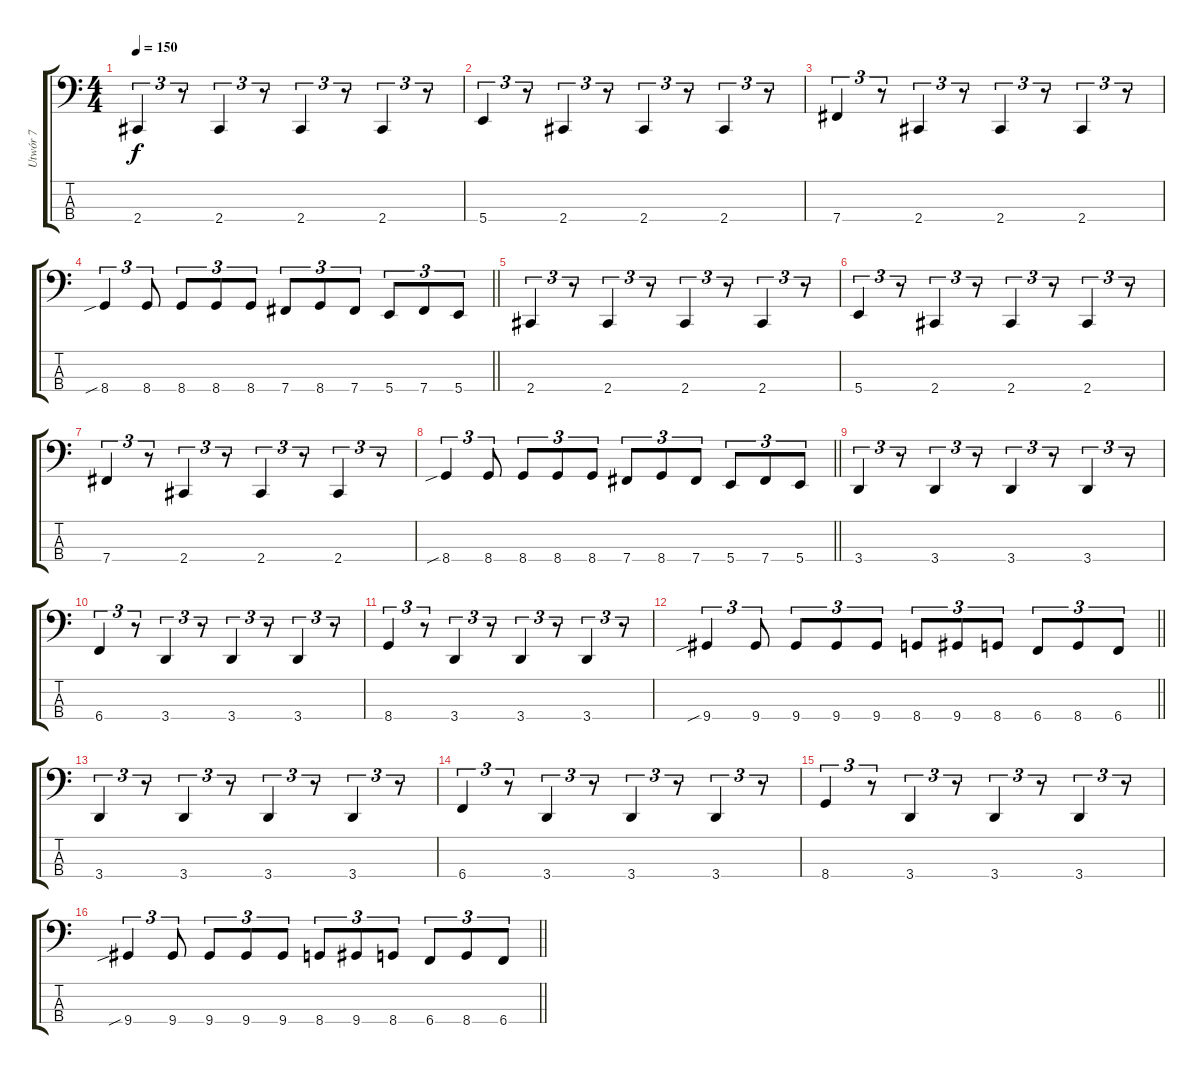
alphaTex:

\track ("Utwór 7" "Utwór 7") {instrument electricbassfinger}
\staff {score tabs}
\tuning (E2 B1 Gb1 B0) {hide}
\ts (4 4)
\tempo 150
\clef f4
\ks c
2.4.4{tu (3 2) dy f} r.8{tu (3 2)} 2.4.4{tu (3 2)} r.8{tu (3 2)} 2.4.4{tu (3 2)} r.8{tu (3 2)} 2.4.4{tu (3 2)} r.8{tu (3 2)} |
5.4.4{tu (3 2)} r.8{tu (3 2)} 2.4.4{tu (3 2)} r.8{tu (3 2)} 2.4.4{tu (3 2)} r.8{tu (3 2)} 2.4.4{tu (3 2)} r.8{tu (3 2)} |
7.4.4{tu (3 2)} r.8{tu (3 2)} 2.4.4{tu (3 2)} r.8{tu (3 2)} 2.4.4{tu (3 2)} r.8{tu (3 2)} 2.4.4{tu (3 2)} r.8{tu (3 2)} |
\barLineRight lightlight
8.4{sib}.4{tu (3 2)} 8.4.8{tu (3 2)} 8.4.8{tu (3 2)} 8.4.8{tu (3 2)} 8.4.8{tu (3 2)} 7.4.8{tu (3 2)} 8.4.8{tu (3 2)} 7.4.8{tu (3 2)} 5.4.8{tu (3 2)} 7.4.8{tu (3 2)} 5.4.8{tu (3 2)} |
2.4.4{tu (3 2)} r.8{tu (3 2)} 2.4.4{tu (3 2)} r.8{tu (3 2)} 2.4.4{tu (3 2)} r.8{tu (3 2)} 2.4.4{tu (3 2)} r.8{tu (3 2)} |
5.4.4{tu (3 2)} r.8{tu (3 2)} 2.4.4{tu (3 2)} r.8{tu (3 2)} 2.4.4{tu (3 2)} r.8{tu (3 2)} 2.4.4{tu (3 2)} r.8{tu (3 2)} |
7.4.4{tu (3 2)} r.8{tu (3 2)} 2.4.4{tu (3 2)} r.8{tu (3 2)} 2.4.4{tu (3 2)} r.8{tu (3 2)} 2.4.4{tu (3 2)} r.8{tu (3 2)} |
\barLineRight lightlight
8.4{sib}.4{tu (3 2)} 8.4.8{tu (3 2)} 8.4.8{tu (3 2)} 8.4.8{tu (3 2)} 8.4.8{tu (3 2)} 7.4.8{tu (3 2)} 8.4.8{tu (3 2)} 7.4.8{tu (3 2)} 5.4.8{tu (3 2)} 7.4.8{tu (3 2)} 5.4.8{tu (3 2)} |
3.4.4{tu (3 2)} r.8{tu (3 2)} 3.4.4{tu (3 2)} r.8{tu (3 2)} 3.4.4{tu (3 2)} r.8{tu (3 2)} 3.4.4{tu (3 2)} r.8{tu (3 2)} |
6.4.4{tu (3 2)} r.8{tu (3 2)} 3.4.4{tu (3 2)} r.8{tu (3 2)} 3.4.4{tu (3 2)} r.8{tu (3 2)} 3.4.4{tu (3 2)} r.8{tu (3 2)} |
8.4.4{tu (3 2)} r.8{tu (3 2)} 3.4.4{tu (3 2)} r.8{tu (3 2)} 3.4.4{tu (3 2)} r.8{tu (3 2)} 3.4.4{tu (3 2)} r.8{tu (3 2)} |
\barLineRight lightlight
9.4{sib}.4{tu (3 2)} 9.4.8{tu (3 2)} 9.4.8{tu (3 2)} 9.4.8{tu (3 2)} 9.4.8{tu (3 2)} 8.4.8{tu (3 2)} 9.4.8{tu (3 2)} 8.4.8{tu (3 2)} 6.4.8{tu (3 2)} 8.4.8{tu (3 2)} 6.4.8{tu (3 2)} |
3.4.4{tu (3 2)} r.8{tu (3 2)} 3.4.4{tu (3 2)} r.8{tu (3 2)} 3.4.4{tu (3 2)} r.8{tu (3 2)} 3.4.4{tu (3 2)} r.8{tu (3 2)} |
6.4.4{tu (3 2)} r.8{tu (3 2)} 3.4.4{tu (3 2)} r.8{tu (3 2)} 3.4.4{tu (3 2)} r.8{tu (3 2)} 3.4.4{tu (3 2)} r.8{tu (3 2)} |
8.4.4{tu (3 2)} r.8{tu (3 2)} 3.4.4{tu (3 2)} r.8{tu (3 2)} 3.4.4{tu (3 2)} r.8{tu (3 2)} 3.4.4{tu (3 2)} r.8{tu (3 2)} |
\barLineRight lightlight
9.4{sib}.4{tu (3 2)} 9.4.8{tu (3 2)} 9.4.8{tu (3 2)} 9.4.8{tu (3 2)} 9.4.8{tu (3 2)} 8.4.8{tu (3 2)} 9.4.8{tu (3 2)} 8.4.8{tu (3 2)} 6.4.8{tu (3 2)} 8.4.8{tu (3 2)} 6.4.8{tu (3 2)}
